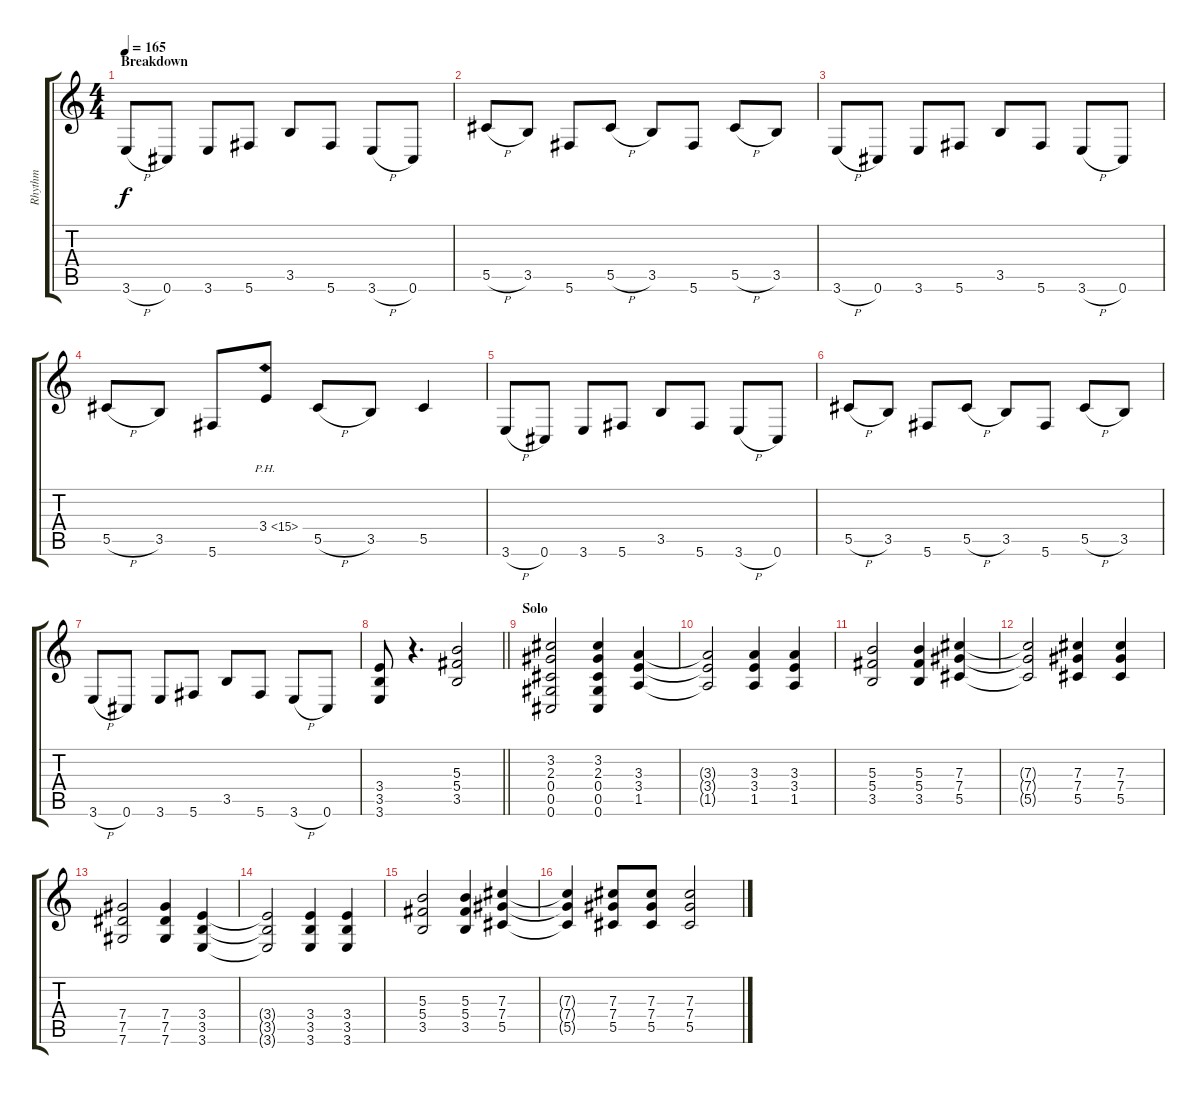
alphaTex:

\track ("Rhythm" "Rhythm") {instrument overdrivenguitar}
\staff {score tabs}
\tuning (Eb4 Bb3 Gb3 Db3 Ab2 Db2) {hide}
\ts (4 4)
\section ("" "Breakdown")
\tempo 165
\clef g2
\ks c
3.6{h}.8{dy f} 0.6.8 3.6.8 5.6.8 3.5.8 5.6.8 3.6{h}.8 0.6.8 |
5.5{h}.8 3.5.8 5.6.8 5.5{h}.8 3.5.8 5.6.8 5.5{h}.8 3.5.8 |
3.6{h}.8 0.6.8 3.6.8 5.6.8 3.5.8 5.6.8 3.6{h}.8 0.6.8 |
5.5{h}.8 3.5.8 5.6.8 3.4{ph 12}.8 5.5{h}.8 3.5.8 5.5.4 |
3.6{h}.8 0.6.8 3.6.8 5.6.8 3.5.8 5.6.8 3.6{h}.8 0.6.8 |
5.5{h}.8 3.5.8 5.6.8 5.5{h}.8 3.5.8 5.6.8 5.5{h}.8 3.5.8 |
3.6{h}.8 0.6.8 3.6.8 5.6.8 3.5.8 5.6.8 3.6{h}.8 0.6.8 |
\barLineRight lightlight
(3.4 3.5 3.6).8 r.4{d} (5.3 5.4 3.5).2 |
\section ("" "Solo")
(3.2 2.3 0.4 0.5 0.6).2 (3.2 2.3 0.4 0.5 0.6).4 (3.3 3.4 1.5).4 |
(3.3{t} 3.4{t} 1.5{t}).2 (3.3 3.4 1.5).4 (3.3 3.4 1.5).4 |
(5.3 5.4 3.5).2 (5.3 5.4 3.5).4 (7.3 7.4 5.5).4 |
(7.3{t} 7.4{t} 5.5{t}).2 (7.3 7.4 5.5).4 (7.3 7.4 5.5).4 |
(7.4 7.5 7.6).2 (7.4 7.5 7.6).4 (3.4 3.5 3.6).4 |
(3.4{t} 3.5{t} 3.6{t}).2 (3.4 3.5 3.6).4 (3.4 3.5 3.6).4 |
(5.3 5.4 3.5).2 (5.3 5.4 3.5).4 (7.3 7.4 5.5).4 |
(7.3{t} 7.4{t} 5.5{t}).4 (7.3 7.4 5.5).8 (7.3 7.4 5.5).8 (7.3 7.4 5.5).2
